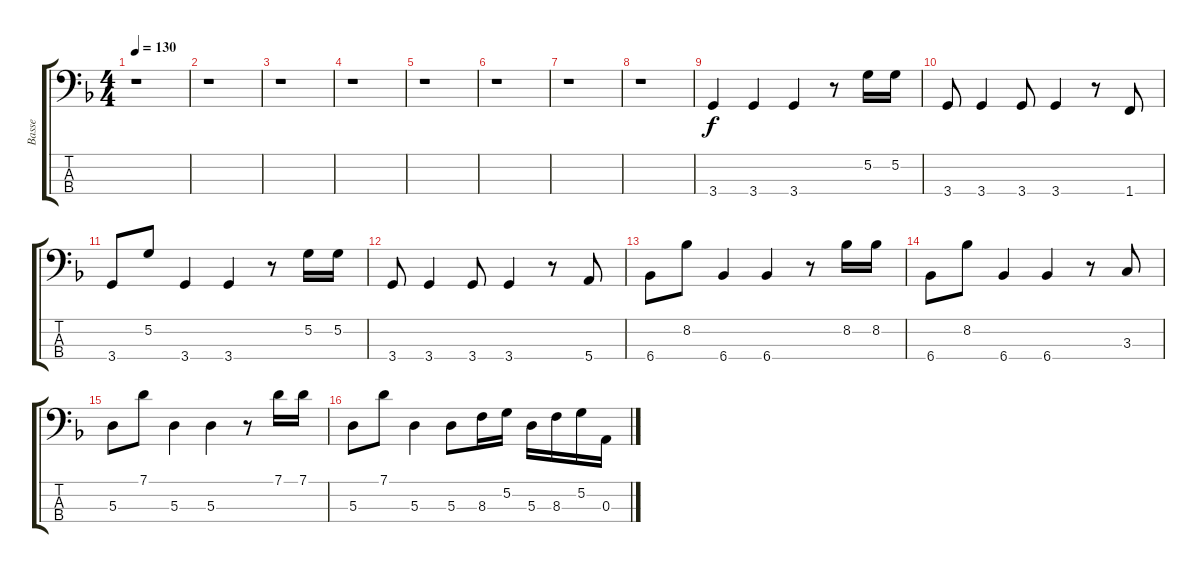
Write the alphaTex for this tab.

\track ("Basse" "Basse") {instrument electricbassfinger}
\staff {score tabs}
\tuning (G2 D2 A1 E1) {hide}
\ts (4 4)
\tempo 130
\clef f4
\ks f
r.1{dy f instrument electricbassfinger} |
r.1 |
r.1 |
r.1 |
r.1 |
r.1 |
r.1 |
r.1 |
3.4.4 3.4.4 3.4.4 r.8 5.2.16 5.2.16 |
3.4.8 3.4.4 3.4.8 3.4.4 r.8 1.4.8 |
3.4.8 5.2.8 3.4.4 3.4.4 r.8 5.2.16 5.2.16 |
3.4.8 3.4.4 3.4.8 3.4.4 r.8 5.4.8 |
6.4.8 8.2.8 6.4.4 6.4.4 r.8 8.2.16 8.2.16 |
6.4.8 8.2.8 6.4.4 6.4.4 r.8 3.3.8 |
5.3.8 7.1.8 5.3.4 5.3.4 r.8 7.1.16 7.1.16 |
5.3.8 7.1.8 5.3.4 5.3.8 8.3.16 5.2.16 5.3.16 8.3.16 5.2.16 0.3.16
